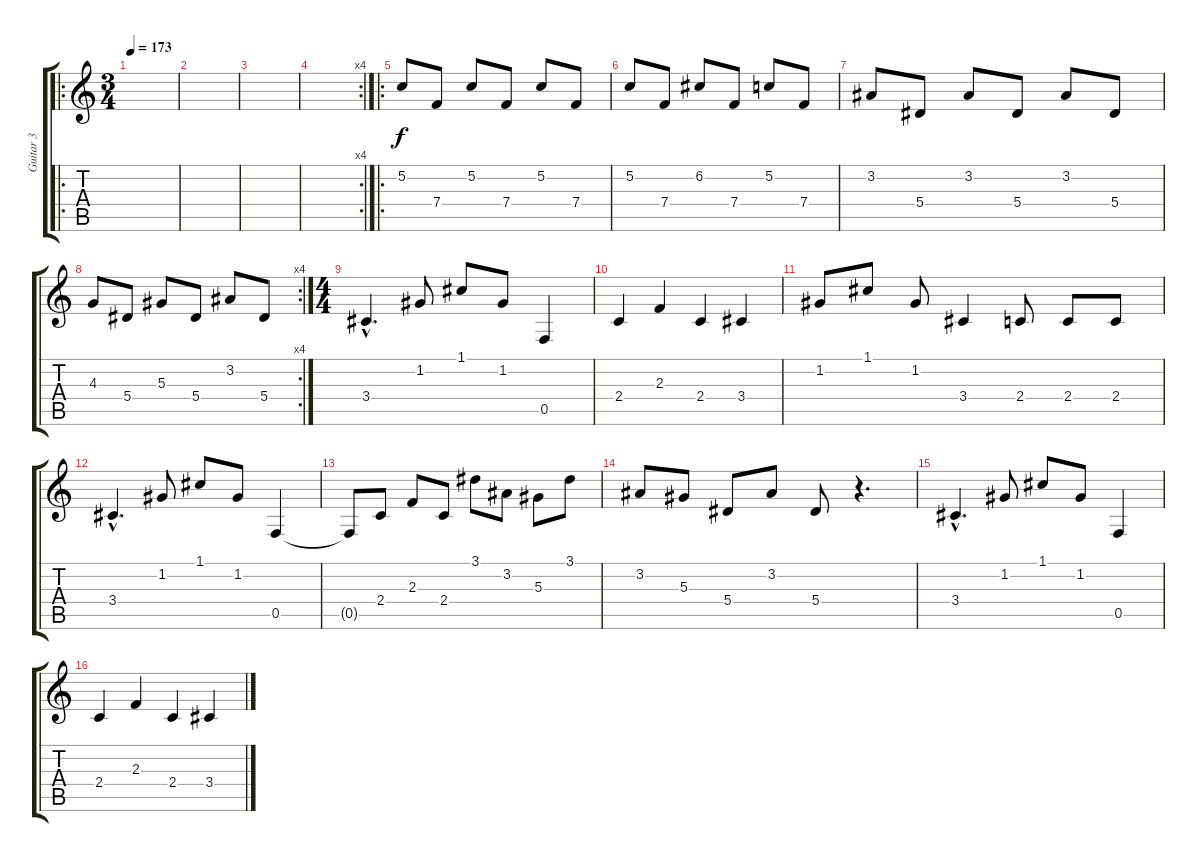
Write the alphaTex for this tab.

\track ("Guitar 3" "Guitar 3") {instrument acousticguitarnylon}
\staff {score tabs}
\tuning (C4 G3 Eb3 Bb2 F2 C2) {hide}
\ro
\ts (3 4)
\tempo 173
\clef g2
\ks c
|
|
|
\rc 4
|
\ro
5.2.8 7.4.8 5.2.8 7.4.8 5.2.8 7.4.8 |
5.2.8 7.4.8 6.2.8 7.4.8 5.2.8 7.4.8 |
3.2.8 5.4.8 3.2.8 5.4.8 3.2.8 5.4.8 |
\rc 4
4.3.8 5.4.8 5.3.8 5.4.8 3.2.8 5.4.8 |
\ts (4 4)
3.4{hac}.4{d volume 11} 1.2.8 1.1.8 1.2.8 0.5.4 |
2.4.4 2.3.4 2.4.4 3.4.4 |
1.2.8 1.1.8 1.2.8 3.4.4 2.4.8 2.4.8 2.4.8 |
3.4{hac}.4{d} 1.2.8 1.1.8 1.2.8 0.5.4 |
0.5{t}.8 2.4.8 2.3.8 2.4.8 3.1.8 3.2.8 5.3.8 3.1.8 |
3.2.8 5.3.8 5.4.8 3.2.8 5.4.8 r.4{d} |
3.4{hac}.4{d} 1.2.8 1.1.8 1.2.8 0.5.4 |
2.4.4 2.3.4 2.4.4 3.4.4
